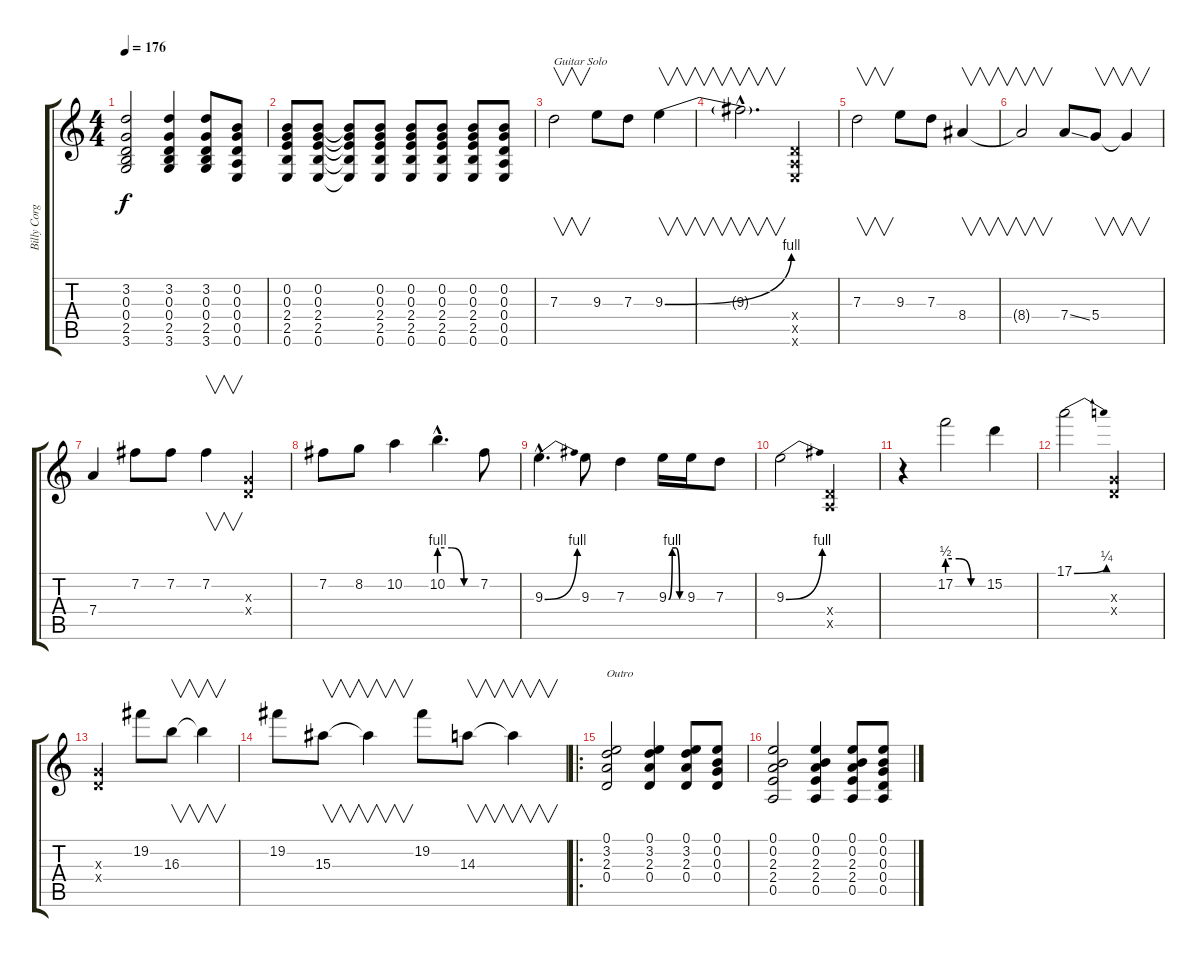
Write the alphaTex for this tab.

\track ("Billy Corgan" "Billy Corg") {instrument distortionguitar}
\staff {score tabs}
\tuning (E4 B3 G3 D3 A2 E2) {hide}
\ts (4 4)
\tempo 176
\clef g2
\ks c
(3.2 0.3 0.4 2.5 3.6).2{dy f} (3.2 0.3 0.4 2.5 3.6).4 (3.2 0.3 0.4 2.5 3.6).8 (0.2 0.3 0.4 0.5 0.6).8 |
(0.2 0.3 2.4 2.5 0.6).8 (0.2 0.3 2.4 2.5 0.6).8 (0.2{t} 0.3{t} 2.4{t} 2.5{t} 0.6{t}).8 (0.2 0.3 2.4 2.5 0.6).8 (0.2 0.3 2.4 2.5 0.6).8 (0.2 0.3 2.4 2.5 0.6).8 (0.2 0.3 2.4 2.5 0.6).8 (0.2 0.3 0.4 0.5 0.6).8 |
7.3.2{v txt "Guitar Solo" volume 16} 9.3.8 7.3.8 9.3{be (bend 0 0 60 4)}.4{v} |
9.3{hac t}.2{v d} (0.4{x} 0.5{x} 0.6{x}).4 |
7.3.2{v} 9.3.8 7.3.8 8.4.4{v} |
8.4{t}.2{v} 7.4{ss}.8 5.4.8{v} 5.4{t}.4{v} |
7.4.4 7.2.8 7.2.8 7.2.4{v} (0.3{x} 0.4{x}).4 |
7.2.8 8.2.8 10.2.4 10.2{be (custom 0 4 20 4 40 0 60 0) hac}.4{d} 7.2.8 |
9.3{be (bend 0 0 60 4) hac}.4{d} 9.3.8 7.3.4 9.3{be (custom 0 0 15 4 30 4 45 0 60 0)}.16 9.3.16 7.3.8 |
9.3{be (bend 0 0 60 4)}.2 (0.4{x} 0.5{x}).2 |
r.4 17.2{be (custom 0 2 20 2 40 0 60 0)}.2 15.2.4 |
17.1{be (bend 0 0 60 1)}.2 (0.3{x} 0.4{x}).2 |
(0.3{x} 0.4{x}).2 19.2.8 16.3.8{v} 16.3{t}.4{v} |
19.2.8 15.3.8{v} 15.3{t}.4{v} 19.2.8 14.3.8{v} 14.3{t}.4{v} |
\ro
(0.1 3.2 2.3 0.4).2{txt "Outro" volume 12} (0.1 3.2 2.3 0.4).4 (0.1 3.2 2.3 0.4).8 (0.1 0.2 0.3 0.4).8 |
(0.1 0.2 2.3 2.4 0.5).2 (0.1 0.2 2.3 2.4 0.5).4 (0.1 0.2 2.3 2.4 0.5).8 (0.1 0.2 0.3 0.4 0.5).8
